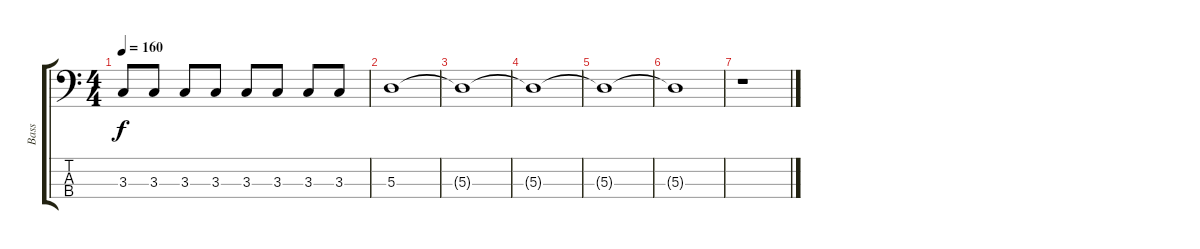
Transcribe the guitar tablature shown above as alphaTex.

\track ("Bass" "Bass") {instrument electricbasspick}
\staff {score tabs}
\tuning (G2 D2 A1 E1) {hide}
\ts (4 4)
\tempo 160
\clef f4
\ks c
3.3.8{dy f} 3.3.8 3.3.8 3.3.8 3.3.8 3.3.8 3.3.8 3.3.8 |
5.3.1 |
5.3{t}.1 |
5.3{t}.1{volume 3} |
5.3{t}.1 |
5.3{t}.1 |
r.1
